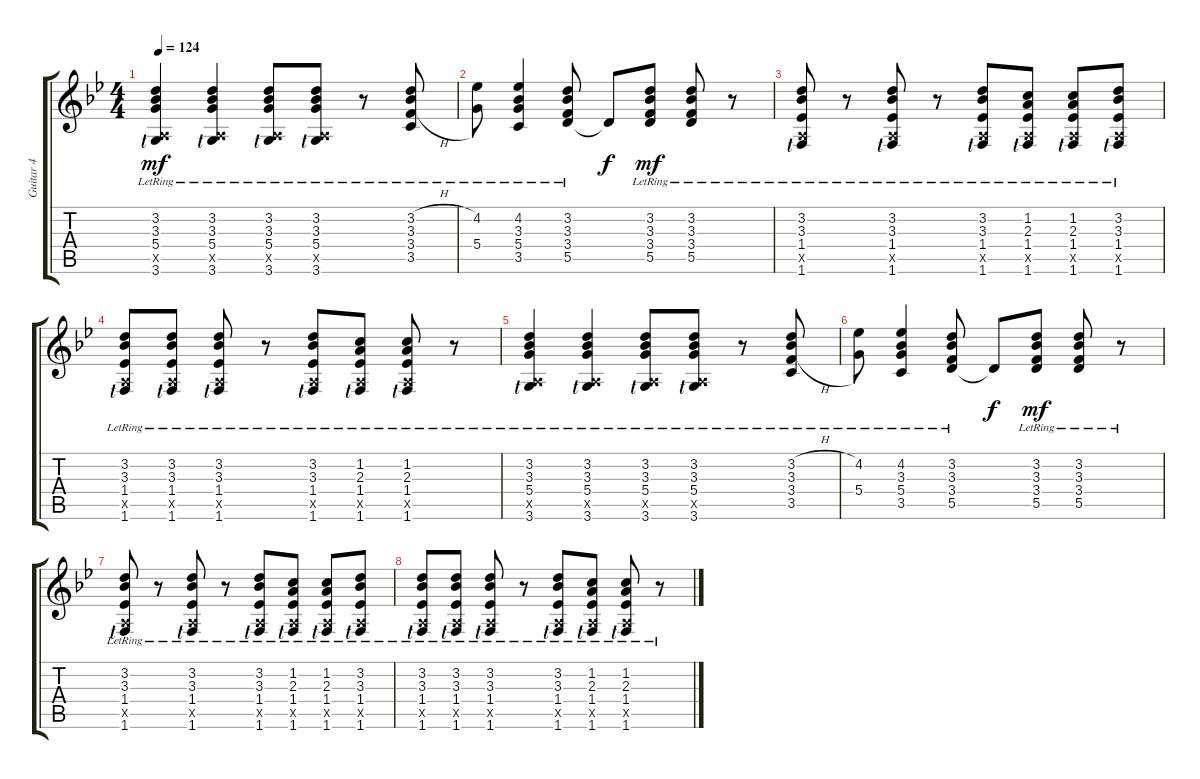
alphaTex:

\track ("Guitar 4" "Guitar 4") {instrument acousticguitarsteel}
\staff {score tabs}
\tuning (E4 B3 G3 D3 A2 E2) {hide}
\ts (4 4)
\tempo 124
\clef g2
\ks gminor
(3.2{lr} 3.3{lr} 5.4{lr} 0.5{x} 3.6{lr lf 1}).4{dy mf} (3.2{lr} 3.3{lr} 5.4{lr} 0.5{x} 3.6{lr lf 1}).4 (3.2{lr} 3.3{lr} 5.4{lr} 0.5{x} 3.6{lr lf 1}).8 (3.2{lr} 3.3{lr} 5.4{lr} 0.5{x} 3.6{lr lf 1}).8 r.8 (3.2{h lr} 3.3{lr} 3.4{h lr} 3.5{lr}).8 |
(4.2{lr} 5.4{lr}).8 (4.2{lr} 3.3{lr} 5.4{lr} 3.5{lr}).4 (3.2{lr} 3.3{lr} 3.4{lr} 5.5{lr}).8 5.5{t}.8{dy f} (3.2{lr} 3.3{lr} 3.4{lr} 5.5{lr}).8{dy mf} (3.2{lr} 3.3{lr} 3.4{lr} 5.5{lr}).8 r.8 |
(3.2{lr} 3.3{lr} 1.4{lr} 0.5{x} 1.6{lr lf 1}).8 r.8 (3.2{lr} 3.3{lr} 1.4{lr} 0.5{x} 1.6{lr lf 1}).8 r.8 (3.2{lr} 3.3{lr} 1.4{lr} 0.5{x} 1.6{lr lf 1}).8 (1.2{lr} 2.3{lr} 1.4{lr} 0.5{x} 1.6{lr lf 1}).8 (1.2{lr} 2.3{lr} 1.4{lr} 0.5{x} 1.6{lr lf 1}).8 (3.2{lr} 3.3{lr} 1.4{lr} 0.5{x} 1.6{lr lf 1}).8 |
(3.2{lr} 3.3{lr} 1.4{lr} 0.5{x} 1.6{lr lf 1}).8 (3.2{lr} 3.3{lr} 1.4{lr} 0.5{x} 1.6{lr lf 1}).8 (3.2{lr} 3.3{lr} 1.4{lr} 0.5{x} 1.6{lr lf 1}).8 r.8 (3.2{lr} 3.3{lr} 1.4{lr} 0.5{x} 1.6{lr lf 1}).8 (1.2{lr} 2.3{lr} 1.4{lr} 0.5{x} 1.6{lr lf 1}).8 (1.2{lr} 2.3{lr} 1.4{lr} 0.5{x} 1.6{lr lf 1}).8 r.8 |
(3.2{lr} 3.3{lr} 5.4{lr} 0.5{x} 3.6{lr lf 1}).4 (3.2{lr} 3.3{lr} 5.4{lr} 0.5{x} 3.6{lr lf 1}).4 (3.2{lr} 3.3{lr} 5.4{lr} 0.5{x} 3.6{lr lf 1}).8 (3.2{lr} 3.3{lr} 5.4{lr} 0.5{x} 3.6{lr lf 1}).8 r.8 (3.2{h lr} 3.3{lr} 3.4{h lr} 3.5{lr}).8 |
(4.2{lr} 5.4{lr}).8 (4.2{lr} 3.3{lr} 5.4{lr} 3.5{lr}).4 (3.2{lr} 3.3{lr} 3.4{lr} 5.5{lr}).8 5.5{t}.8{dy f} (3.2{lr} 3.3{lr} 3.4{lr} 5.5{lr}).8{dy mf} (3.2{lr} 3.3{lr} 3.4{lr} 5.5{lr}).8 r.8 |
(3.2{lr} 3.3{lr} 1.4{lr} 0.5{x} 1.6{lr lf 1}).8 r.8 (3.2{lr} 3.3{lr} 1.4{lr} 0.5{x} 1.6{lr lf 1}).8 r.8 (3.2{lr} 3.3{lr} 1.4{lr} 0.5{x} 1.6{lr lf 1}).8 (1.2{lr} 2.3{lr} 1.4{lr} 0.5{x} 1.6{lr lf 1}).8 (1.2{lr} 2.3{lr} 1.4{lr} 0.5{x} 1.6{lr lf 1}).8 (3.2{lr} 3.3{lr} 1.4{lr} 0.5{x} 1.6{lr lf 1}).8 |
(3.2{lr} 3.3{lr} 1.4{lr} 0.5{x} 1.6{lr lf 1}).8 (3.2{lr} 3.3{lr} 1.4{lr} 0.5{x} 1.6{lr lf 1}).8 (3.2{lr} 3.3{lr} 1.4{lr} 0.5{x} 1.6{lr lf 1}).8 r.8 (3.2{lr} 3.3{lr} 1.4{lr} 0.5{x} 1.6{lr lf 1}).8 (1.2{lr} 2.3{lr} 1.4{lr} 0.5{x} 1.6{lr lf 1}).8 (1.2{lr} 2.3{lr} 1.4{lr} 0.5{x} 1.6{lr lf 1}).8 r.8
